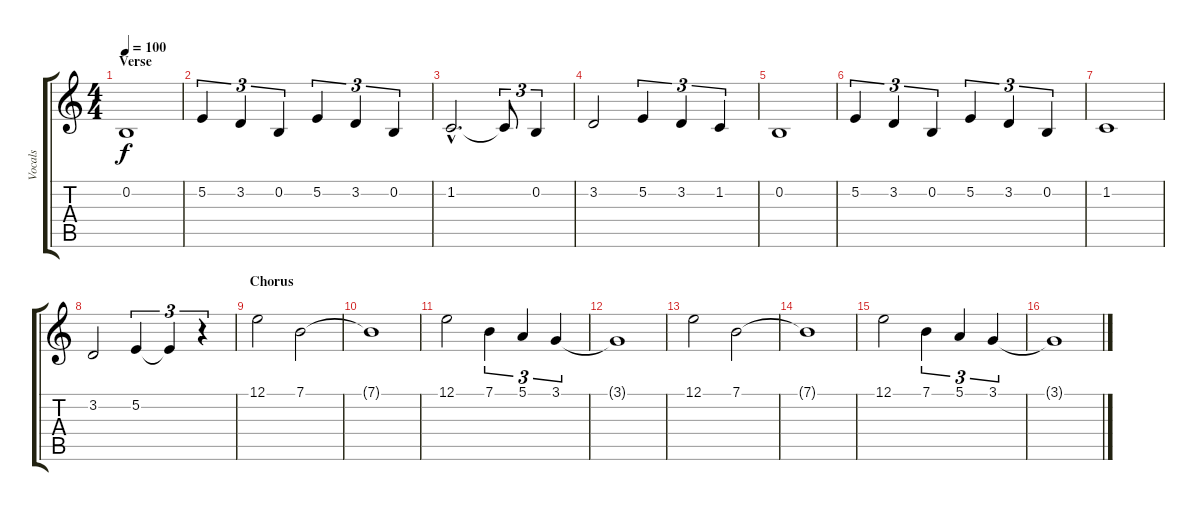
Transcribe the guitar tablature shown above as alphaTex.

\track ("Vocals" "Vocals") {instrument lead8bassandlead}
\staff {score tabs}
\tuning (E4 B3 G3 D3 A2 E2) {hide}
\ts (4 4)
\section ("" "Verse")
\tempo 100
\clef g2
\ks c
0.2.1{dy f} |
5.2.4{tu (3 2)} 3.2.4{tu (3 2)} 0.2.4{tu (3 2)} 5.2.4{tu (3 2)} 3.2.4{tu (3 2)} 0.2.4{tu (3 2)} |
1.2{hac}.2{d} 1.2{t}.8{tu (3 2)} 0.2.4{tu (3 2)} |
3.2.2 5.2.4{tu (3 2)} 3.2.4{tu (3 2)} 1.2.4{tu (3 2)} |
0.2.1 |
5.2.4{tu (3 2)} 3.2.4{tu (3 2)} 0.2.4{tu (3 2)} 5.2.4{tu (3 2)} 3.2.4{tu (3 2)} 0.2.4{tu (3 2)} |
1.2.1 |
3.2.2 5.2.4{tu (3 2)} 5.2{t}.4{tu (3 2)} r.4{tu (3 2)} |
\section ("" "Chorus")
12.1.2 7.1.2 |
7.1{t}.1 |
12.1.2 7.1.4{tu (3 2)} 5.1.4{tu (3 2)} 3.1.4{tu (3 2)} |
3.1{t}.1 |
12.1.2 7.1.2 |
7.1{t}.1 |
12.1.2 7.1.4{tu (3 2)} 5.1.4{tu (3 2)} 3.1.4{tu (3 2)} |
3.1{t}.1
